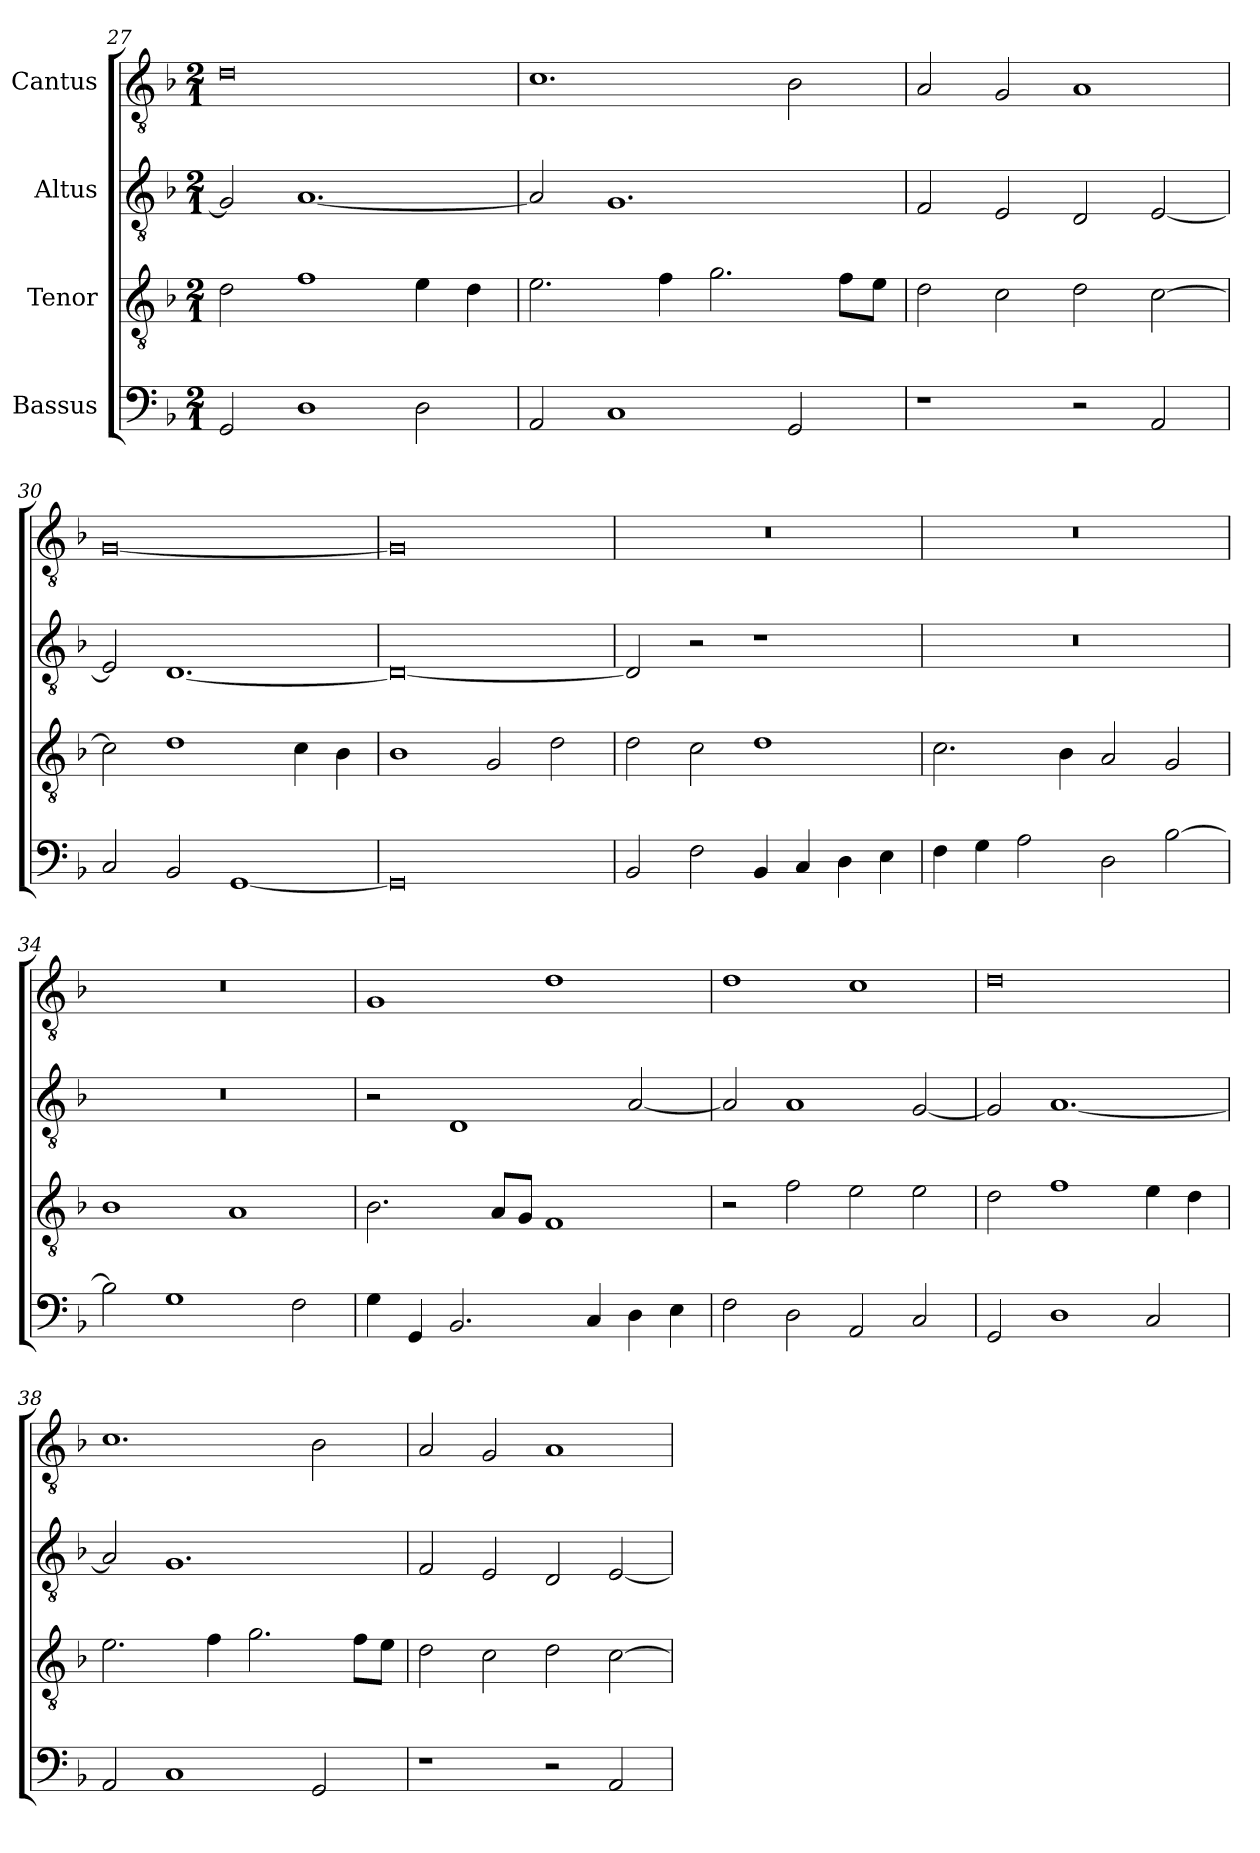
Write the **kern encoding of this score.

**kern	**kern	**kern	**kern
*part4	*part3	*part2	*part1
*staff4	*staff3	*staff2	*staff1
*I"Bassus	*I"Tenor	*I"Altus	*I"Cantus
*clefF4	*clefGv2	*clefGv2	*clefGv2
*	*ITrd7c12	*ITrd7c12	*ITrd7c12
*k[b-]	*k[b-]	*k[b-]	*k[b-]
*F:	*F:	*F:	*F:
*M2/1	*M2/1	*M2/1	*M2/1
=27	=27	=27	=27
2GGi/	2Di\	2GGi/]	0Di
1Di	1Fi	[<1.AAi	.
2Di\	4Ei\	.	.
.	4Di\	.	.
=28	=28	=28	=28
2AAi/	2.Ei\	2AAi/]	1.Ci
1Ci	.	1.GGi	.
.	4Fi\	.	.
.	2.Gi\	.	.
2GGi/	.	.	2BB-i\
.	8Fi\L	.	.
.	8Ei\J	.	.
=29	=29	=29	=29
1r	2Di\	2FFi/	2AAi/
.	2Ci\	2EEi/	2GGi/
2r	2Di\	2DDi/	1AAi
2AAi/	[>2Ci\	[<2EEi/	.
=30	=30	=30	=30
2Ci/	2Ci\]	2EEi/]	[<0GGi
2BB-i/	1Di	[<1.DDi	.
[<1GGi	.	.	.
.	4Ci\	.	.
.	4BB-i\	.	.
=31	=31	=31	=31
0GGi]	1BB-i	0DDi_<	0GGi]
.	2GGi/	.	.
.	2Di\	.	.
!!LO:LB:g=z
=32	=32	=32	=32
!	!	!	!LO:N:vis=1
2BB-i/	2Di\	2DDi/]	0r
2Fi\	2Ci\	2r	.
4BB-i/	1Di	1r	.
4Ci/	.	.	.
4Di\	.	.	.
4Ei\	.	.	.
=33	=33	=33	=33
!	!	!LO:N:vis=1	!LO:N:vis=1
4Fi\	2.Ci\	0r	0r
4Gi\	.	.	.
2Ai\	.	.	.
.	4BB-i\	.	.
2Di\	2AAi/	.	.
[>2B-i\	2GGi/	.	.
=34	=34	=34	=34
!	!	!LO:N:vis=1	!LO:N:vis=1
2B-i\]	1BB-i	0r	0r
1Gi	.	.	.
.	1AAi	.	.
2Fi\	.	.	.
=35	=35	=35	=35
4Gi\	2.BB-i\	2r	1GGi
4GGi/	.	.	.
2.BB-i/	.	1DDi	.
.	8AAi/L	.	.
.	8GGi/J	.	.
.	1FFi	.	1Di
4Ci/	.	.	.
4Di\	.	[<2AAi/	.
4Ei\	.	.	.
=36	=36	=36	=36
2Fi\	2r	2AAi/]	1Di
2Di\	2Fi\	1AAi	.
2AAi/	2Ei\	.	1Ci
2Ci/	2Ei\	[<2GGi/	.
!!LO:LB:g=z
=37	=37	=37	=37
2GGi/	2Di\	2GGi/]	0Di
1Di	1Fi	[<1.AAi	.
2Ci/	4Ei\	.	.
.	4Di\	.	.
=38	=38	=38	=38
2AAi/	2.Ei\	2AAi/]	1.Ci
1Ci	.	1.GGi	.
.	4Fi\	.	.
.	2.Gi\	.	.
2GGi/	.	.	2BB-i\
.	8Fi\L	.	.
.	8Ei\J	.	.
=39	=39	=39	=39
1r	2Di\	2FFi/	2AAi/
.	2Ci\	2EEi/	2GGi/
2r	2Di\	2DDi/	1AAi
2AAi/	[>2Ci\	[<2EEi/	.
=	=	=	=
*-	*-	*-	*-
